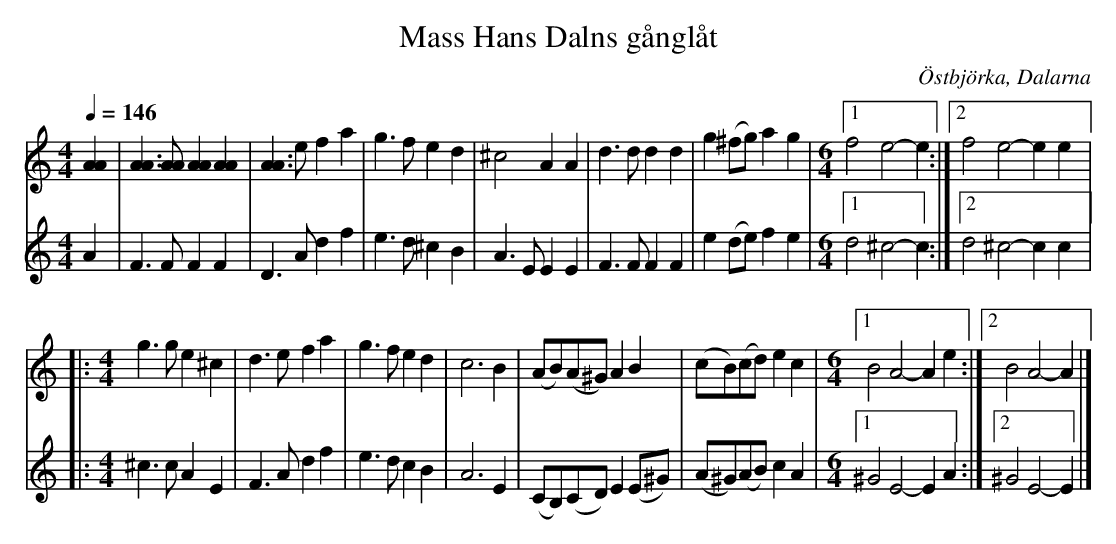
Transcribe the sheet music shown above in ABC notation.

X:1
T:Mass Hans Dalns gånglåt
O:Östbjörka, Dalarna
M:4/4
Q:1/4=146
L:1/8
K:Am
V:1
[A2A2]|[A3A3][AA][A2A2][A2A2]|[A3A3]ef2 a2|g3f e2 d2|^c4 A2A2|d3d d2d2|g2 (^fg)a2g2|
M:6/4
[1f4 e4-e2:|[2f4 e4-e2 e2|:!
M:4/4
g3g e2^c2|d3ef2a2|g3fe2d2|c6B2|(AB)(A^G) A2B2|(cB)(cd) e2c2|
M:6/4
[1B4 A4-A2e2:|[2B4A4-A2|]
V:2
A2|F3FF2F2|D3Ad2f2|e3d^c2B2|A3 E E2E2|F3F F2F2|e2(de)f2e2|
M:6/4
[1d4^c4-c2:|[2d4^c4-c2c2|:!
M:4/4
^c3cA2E2|F3Ad2f2,|e3d c2B2|A6E2|(CB,)(CD)E2(E^G)|(A^G)(AB)c2A2|
M:6/4
[1^G4E4-E2 A2:|[2^G4E4-E2|]
